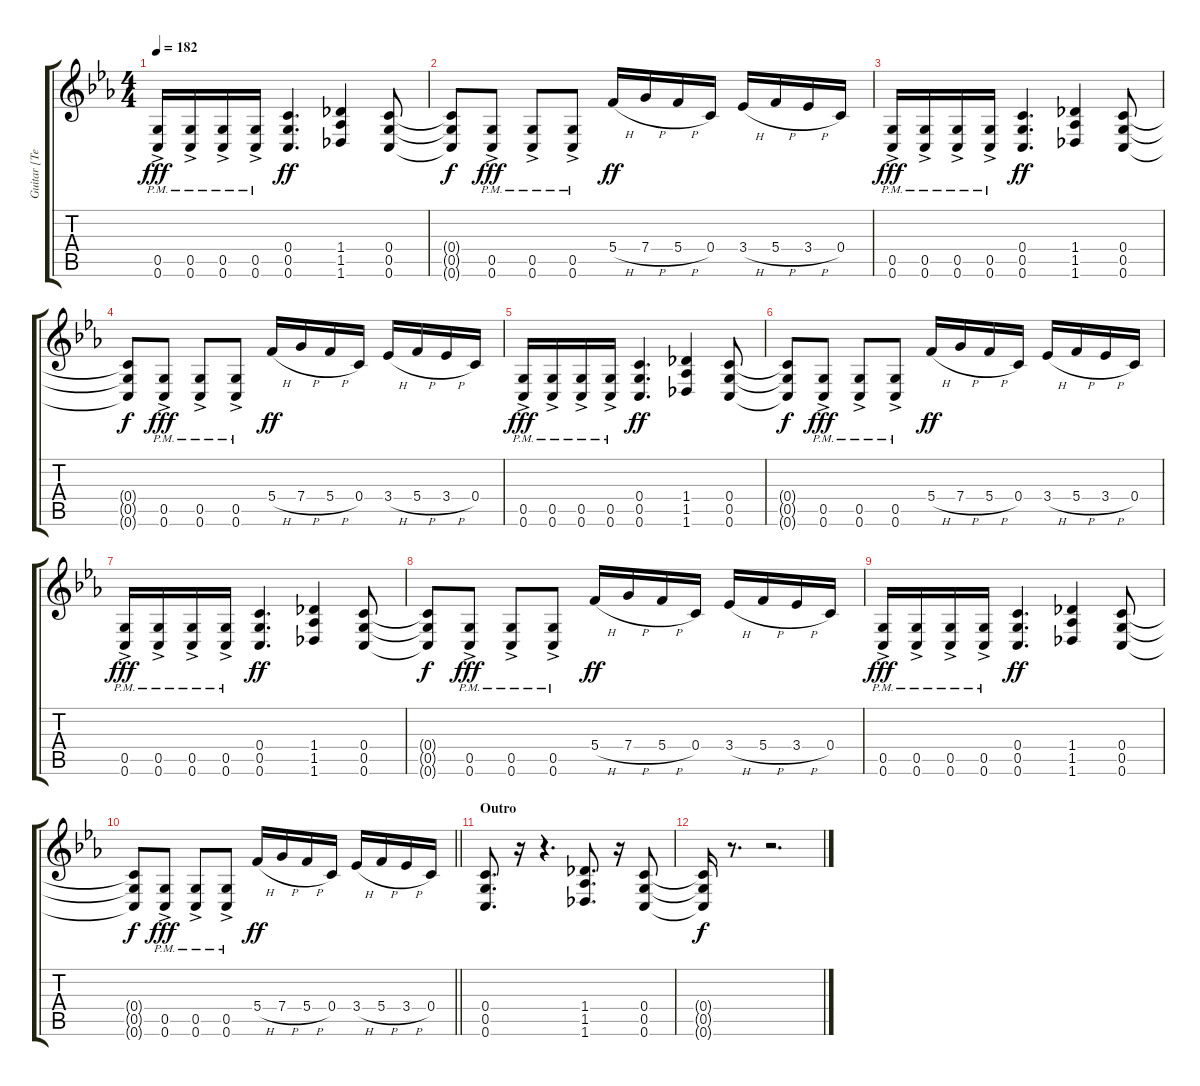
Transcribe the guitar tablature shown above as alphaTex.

\track ("Guitar [Teppei]" "Guitar [Te") {instrument distortionguitar}
\staff {score tabs}
\tuning (D4 A3 F3 C3 G2 C2) {hide}
\ts (4 4)
\tempo 182
\clef g2
\ks eb
(0.5{ac pm} 0.6{ac pm}).16{dy fff} (0.5{ac pm} 0.6{ac pm}).16 (0.5{ac pm} 0.6{ac pm}).16 (0.5{ac pm} 0.6{ac pm}).16 (0.4 0.5 0.6).4{d dy ff} (1.4 1.5 1.6).4 (0.4 0.5 0.6).8 |
(0.4{t} 0.5{t} 0.6{t}).8{dy f} (0.5{ac pm} 0.6{ac pm}).8{dy fff} (0.5{ac pm} 0.6{ac pm}).8 (0.5{ac pm} 0.6{ac pm}).8 5.4{h}.16{dy ff} 7.4{h}.16 5.4{h}.16 0.4.16 3.4{h}.16 5.4{h}.16 3.4{h}.16 0.4.16 |
(0.5{ac pm} 0.6{ac pm}).16{dy fff} (0.5{ac pm} 0.6{ac pm}).16 (0.5{ac pm} 0.6{ac pm}).16 (0.5{ac pm} 0.6{ac pm}).16 (0.4 0.5 0.6).4{d dy ff} (1.4 1.5 1.6).4 (0.4 0.5 0.6).8 |
(0.4{t} 0.5{t} 0.6{t}).8{dy f} (0.5{ac pm} 0.6{ac pm}).8{dy fff} (0.5{ac pm} 0.6{ac pm}).8 (0.5{ac pm} 0.6{ac pm}).8 5.4{h}.16{dy ff} 7.4{h}.16 5.4{h}.16 0.4.16 3.4{h}.16 5.4{h}.16 3.4{h}.16 0.4.16 |
(0.5{ac pm} 0.6{ac pm}).16{dy fff} (0.5{ac pm} 0.6{ac pm}).16 (0.5{ac pm} 0.6{ac pm}).16 (0.5{ac pm} 0.6{ac pm}).16 (0.4 0.5 0.6).4{d dy ff} (1.4 1.5 1.6).4 (0.4 0.5 0.6).8 |
(0.4{t} 0.5{t} 0.6{t}).8{dy f} (0.5{ac pm} 0.6{ac pm}).8{dy fff} (0.5{ac pm} 0.6{ac pm}).8 (0.5{ac pm} 0.6{ac pm}).8 5.4{h}.16{dy ff} 7.4{h}.16 5.4{h}.16 0.4.16 3.4{h}.16 5.4{h}.16 3.4{h}.16 0.4.16 |
(0.5{ac pm} 0.6{ac pm}).16{dy fff} (0.5{ac pm} 0.6{ac pm}).16 (0.5{ac pm} 0.6{ac pm}).16 (0.5{ac pm} 0.6{ac pm}).16 (0.4 0.5 0.6).4{d dy ff} (1.4 1.5 1.6).4 (0.4 0.5 0.6).8 |
(0.4{t} 0.5{t} 0.6{t}).8{dy f} (0.5{ac pm} 0.6{ac pm}).8{dy fff} (0.5{ac pm} 0.6{ac pm}).8 (0.5{ac pm} 0.6{ac pm}).8 5.4{h}.16{dy ff} 7.4{h}.16 5.4{h}.16 0.4.16 3.4{h}.16 5.4{h}.16 3.4{h}.16 0.4.16 |
(0.5{ac pm} 0.6{ac pm}).16{dy fff} (0.5{ac pm} 0.6{ac pm}).16 (0.5{ac pm} 0.6{ac pm}).16 (0.5{ac pm} 0.6{ac pm}).16 (0.4 0.5 0.6).4{d dy ff} (1.4 1.5 1.6).4 (0.4 0.5 0.6).8 |
\barLineRight lightlight
(0.4{t} 0.5{t} 0.6{t}).8{dy f} (0.5{ac pm} 0.6{ac pm}).8{dy fff} (0.5{ac pm} 0.6{ac pm}).8 (0.5{ac pm} 0.6{ac pm}).8 5.4{h}.16{dy ff} 7.4{h}.16 5.4{h}.16 0.4.16 3.4{h}.16 5.4{h}.16 3.4{h}.16 0.4.16 |
\section ("" "Outro")
(0.4 0.5 0.6).8{d} r.16 r.4{d} (1.4 1.5 1.6).8{d} r.16 (0.4 0.5 0.6).8 |
(0.4{t} 0.5{t} 0.6{t}).16{dy f} r.8{d} r.2{d}
